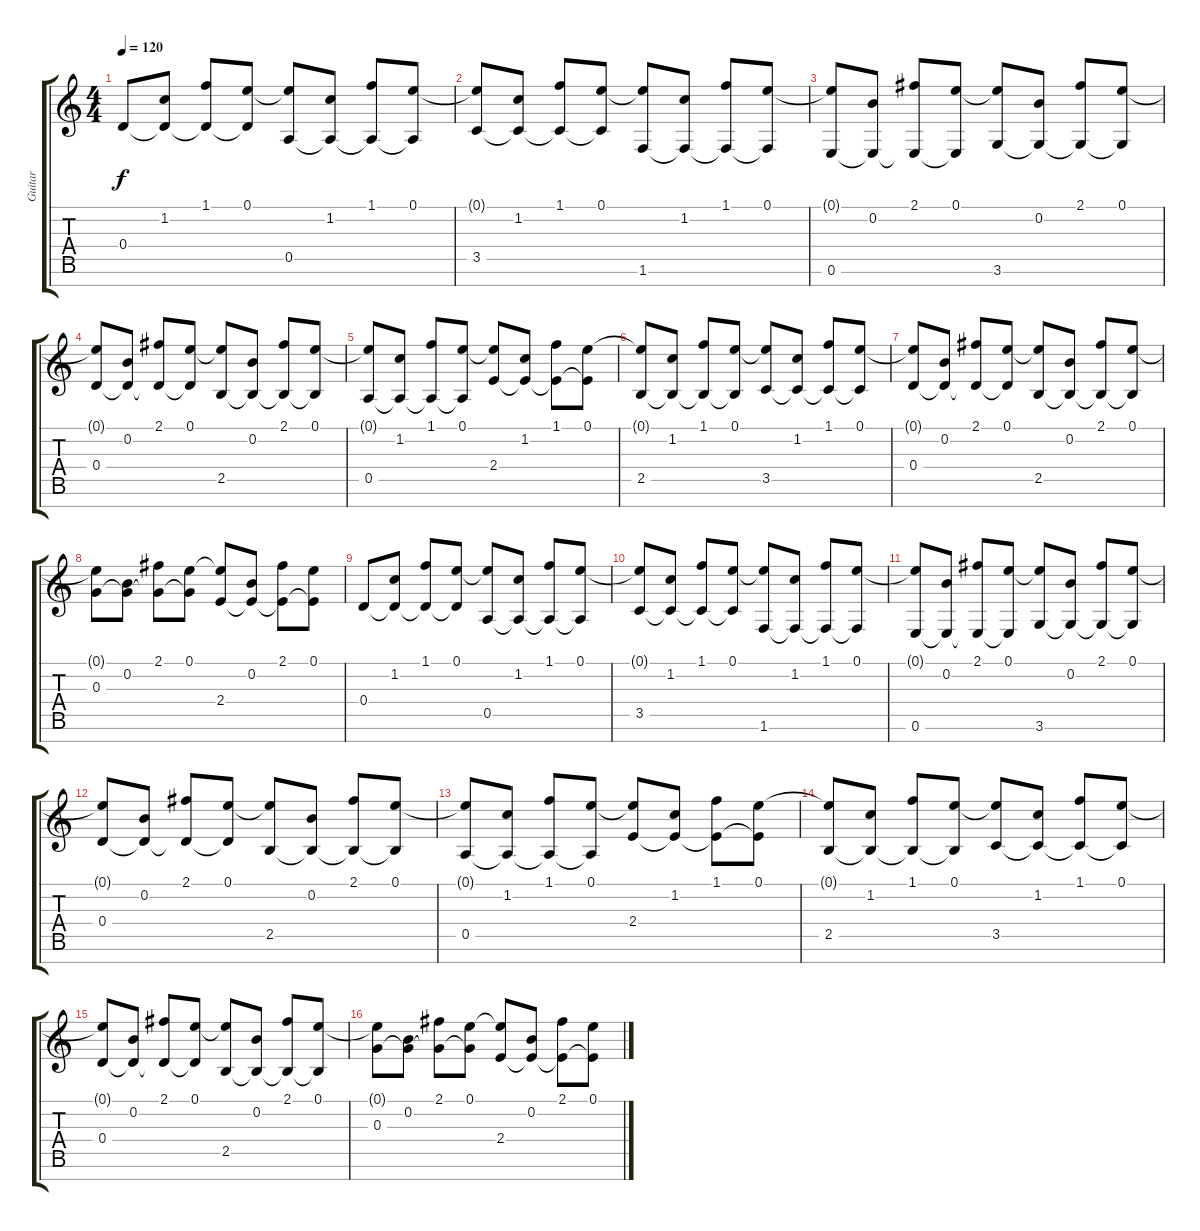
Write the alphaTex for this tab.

\track ("Guitar" "Guitar") {instrument acousticguitarsteel}
\staff {score tabs}
\tuning (E4 B3 G3 D3 A2 E2 B1) {hide}
\ts (4 4)
\tempo 120
\clef g2
\ks c
0.4.8{dy f} (1.2 0.4{t}).8 (1.1 0.4{t}).8 (0.1 0.4{t}).8 (0.1{t} 0.5).8 (1.2 0.5{t}).8 (1.1 0.5{t}).8 (0.1 0.5{t}).8 |
(0.1{t} 3.5).8 (1.2 3.5{t}).8 (1.1 3.5{t}).8 (0.1 3.5{t}).8 (0.1{t} 1.6).8 (1.2 1.6{t}).8 (1.1 1.6{t}).8 (0.1 1.6{t}).8 |
(0.1{t} 0.6).8 (0.2 0.6{t}).8 (2.1 0.6{t}).8 (0.1 0.6{t}).8 (0.1{t} 3.6).8 (0.2 3.6{t}).8 (2.1 3.6{t}).8 (0.1 3.6{t}).8 |
(0.1{t} 0.4).8 (0.2 0.4{t}).8 (2.1 0.4{t}).8 (0.1 0.4{t}).8 (0.1{t} 2.5).8 (0.2 2.5{t}).8 (2.1 2.5{t}).8 (0.1 2.5{t}).8 |
(0.1{t} 0.5).8 (1.2 0.5{t}).8 (1.1 0.5{t}).8 (0.1 0.5{t}).8 (0.1{t} 2.4).8 (1.2 2.4{t}).8 (1.1 2.4{t}).8 (0.1 2.4{t}).8 |
(0.1{t} 2.5).8 (1.2 2.5{t}).8 (1.1 2.5{t}).8 (0.1 2.5{t}).8 (0.1{t} 3.5).8 (1.2 3.5{t}).8 (1.1 3.5{t}).8 (0.1 3.5{t}).8 |
(0.1{t} 0.4).8 (0.2 0.4{t}).8 (2.1 0.4{t}).8 (0.1 0.4{t}).8 (0.1{t} 2.5).8 (0.2 2.5{t}).8 (2.1 2.5{t}).8 (0.1 2.5{t}).8 |
(0.1{t} 0.3).8 (0.2 0.3{t}).8 (2.1 0.3{t}).8 (0.1 0.3{t}).8 (0.1{t} 2.4).8 (0.2 2.4{t}).8 (2.1 2.4{t}).8 (0.1 2.4{t}).8 |
0.4.8 (1.2 0.4{t}).8 (1.1 0.4{t}).8 (0.1 0.4{t}).8 (0.1{t} 0.5).8 (1.2 0.5{t}).8 (1.1 0.5{t}).8 (0.1 0.5{t}).8 |
(0.1{t} 3.5).8 (1.2 3.5{t}).8 (1.1 3.5{t}).8 (0.1 3.5{t}).8 (0.1{t} 1.6).8 (1.2 1.6{t}).8 (1.1 1.6{t}).8 (0.1 1.6{t}).8 |
(0.1{t} 0.6).8 (0.2 0.6{t}).8 (2.1 0.6{t}).8 (0.1 0.6{t}).8 (0.1{t} 3.6).8 (0.2 3.6{t}).8 (2.1 3.6{t}).8 (0.1 3.6{t}).8 |
(0.1{t} 0.4).8 (0.2 0.4{t}).8 (2.1 0.4{t}).8 (0.1 0.4{t}).8 (0.1{t} 2.5).8 (0.2 2.5{t}).8 (2.1 2.5{t}).8 (0.1 2.5{t}).8 |
(0.1{t} 0.5).8 (1.2 0.5{t}).8 (1.1 0.5{t}).8 (0.1 0.5{t}).8 (0.1{t} 2.4).8 (1.2 2.4{t}).8 (1.1 2.4{t}).8 (0.1 2.4{t}).8 |
(0.1{t} 2.5).8 (1.2 2.5{t}).8 (1.1 2.5{t}).8 (0.1 2.5{t}).8 (0.1{t} 3.5).8 (1.2 3.5{t}).8 (1.1 3.5{t}).8 (0.1 3.5{t}).8 |
(0.1{t} 0.4).8 (0.2 0.4{t}).8 (2.1 0.4{t}).8 (0.1 0.4{t}).8 (0.1{t} 2.5).8 (0.2 2.5{t}).8 (2.1 2.5{t}).8 (0.1 2.5{t}).8 |
(0.1{t} 0.3).8 (0.2 0.3{t}).8 (2.1 0.3{t}).8 (0.1 0.3{t}).8 (0.1{t} 2.4).8 (0.2 2.4{t}).8 (2.1 2.4{t}).8 (0.1 2.4{t}).8
